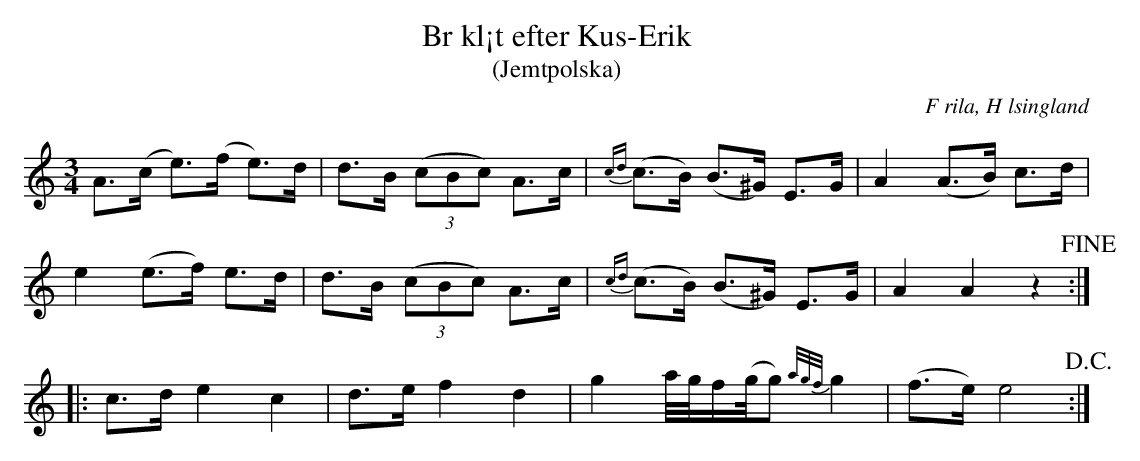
X:1
T: Br kl¡t efter Kus-Erik
T: (Jemtpolska)
O: F rila, H lsingland
M: 3/4
L: 1/8
K: Am
A>(c e>)(f e)>d | d>B ((3cBc) A>c | {cd}(c>B) (B>^G)   E>G      | A2    (A>B) c>d  |
e2   (e>f) e>d  | d>B ((3cBc) A>c | {cd}(c>B)    (B>^G)   E>G      | A2    A2    z2  !fine! ::
K: C
c>d  e2    c2   | d>e f2      d2  | g2        a//g//f/(g//g) {a/g/f/}g2 | (f>e) e4 !D.C.!       :|
